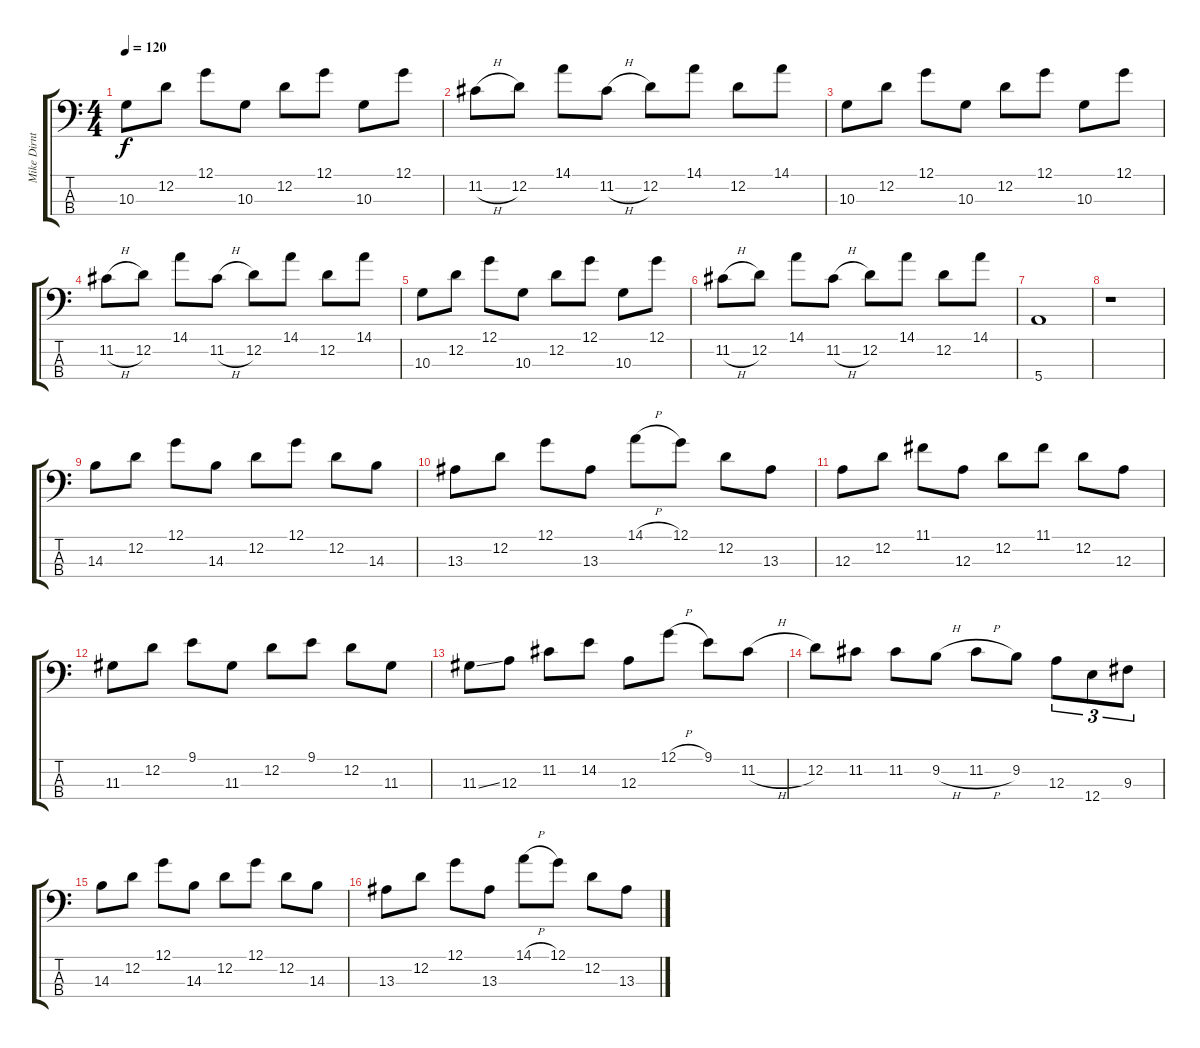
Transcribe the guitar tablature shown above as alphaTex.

\track ("Mike Dirnt - Bass" "Mike Dirnt") {instrument electricbassfinger}
\staff {score tabs}
\tuning (G2 D2 A1 E1) {hide}
\ts (4 4)
\tempo 120
\clef f4
\ks c
10.3.8{dy f} 12.2.8 12.1.8 10.3.8 12.2.8 12.1.8 10.3.8 12.1.8 |
11.2{h}.8 12.2.8 14.1.8 11.2{h}.8 12.2.8 14.1.8 12.2.8 14.1.8 |
10.3.8 12.2.8 12.1.8 10.3.8 12.2.8 12.1.8 10.3.8 12.1.8 |
11.2{h}.8 12.2.8 14.1.8 11.2{h}.8 12.2.8 14.1.8 12.2.8 14.1.8 |
10.3.8 12.2.8 12.1.8 10.3.8 12.2.8 12.1.8 10.3.8 12.1.8 |
11.2{h}.8 12.2.8 14.1.8 11.2{h}.8 12.2.8 14.1.8 12.2.8 14.1.8 |
5.4.1 |
r.1 |
14.3.8 12.2.8 12.1.8 14.3.8 12.2.8 12.1.8 12.2.8 14.3.8 |
13.3.8 12.2.8 12.1.8 13.3.8 14.1{h}.8 12.1.8 12.2.8 13.3.8 |
12.3.8 12.2.8 11.1.8 12.3.8 12.2.8 11.1.8 12.2.8 12.3.8 |
11.3.8 12.2.8 9.1.8 11.3.8 12.2.8 9.1.8 12.2.8 11.3.8 |
11.3{ss}.8 12.3.8 11.2.8 14.2.8 12.3.8 12.1{h}.8 9.1.8 11.2{h}.8 |
12.2.8 11.2.8 11.2.8 9.2{h}.8 11.2{h}.8 9.2.8 12.3.8{tu (3 2)} 12.4.8{tu (3 2)} 9.3.8{tu (3 2)} |
14.3.8 12.2.8 12.1.8 14.3.8 12.2.8 12.1.8 12.2.8 14.3.8 |
13.3.8 12.2.8 12.1.8 13.3.8 14.1{h}.8 12.1.8 12.2.8 13.3.8
